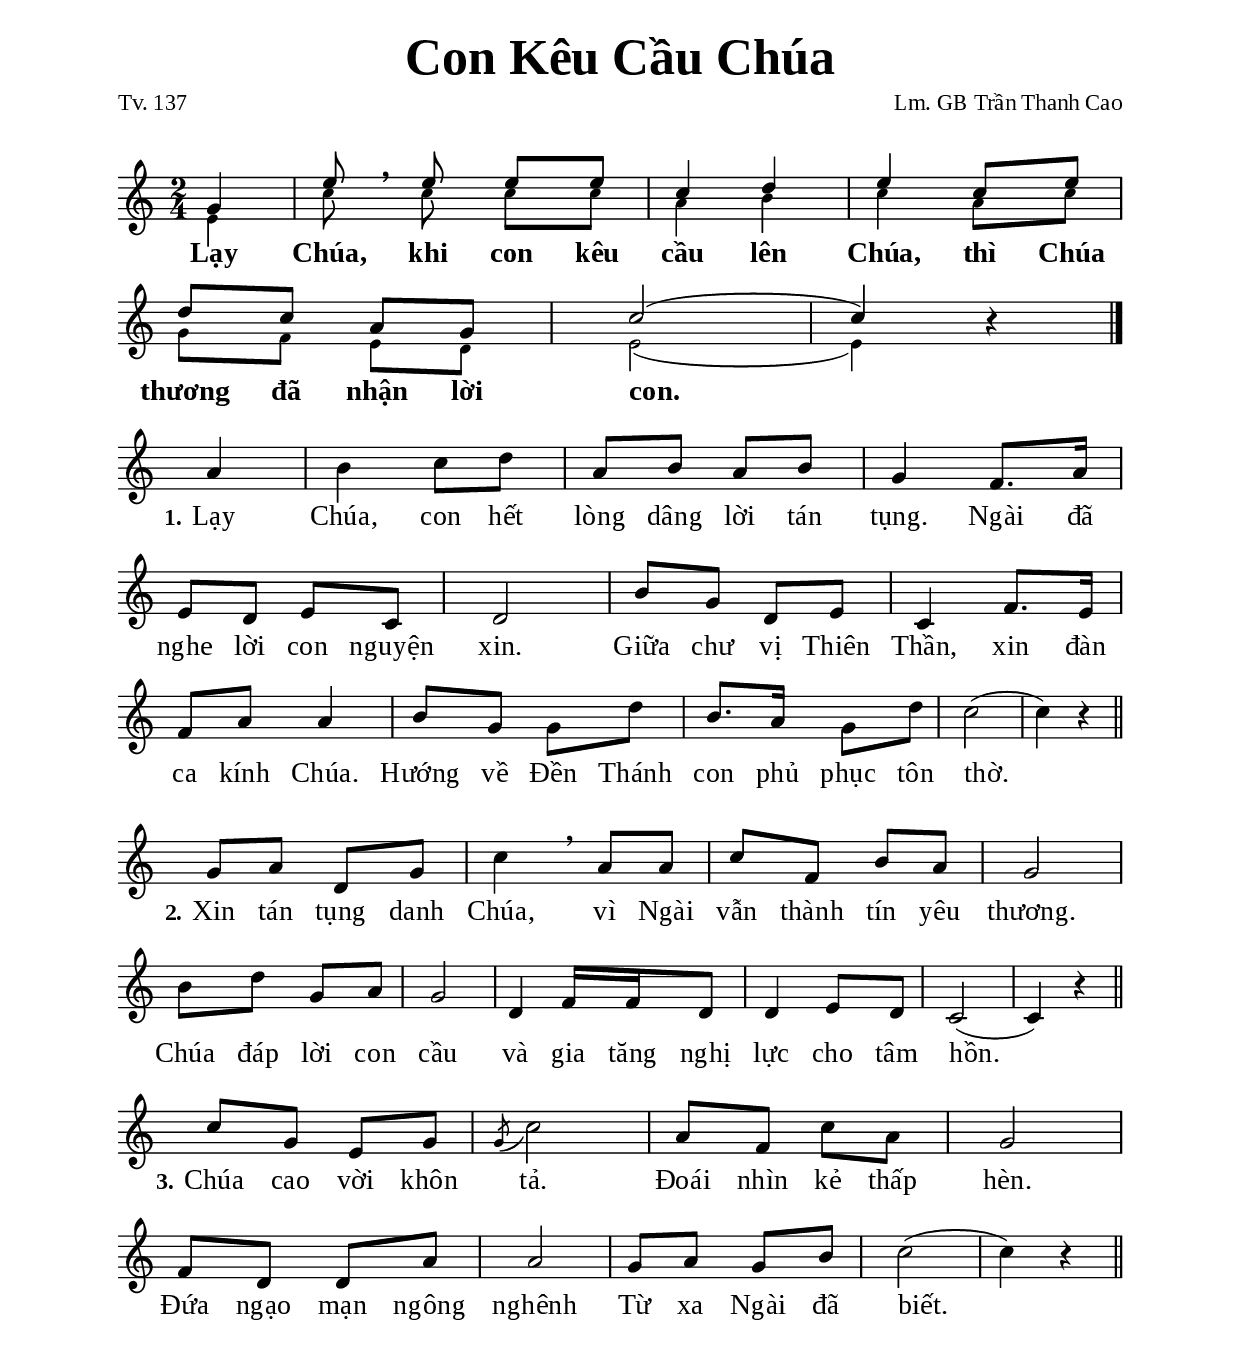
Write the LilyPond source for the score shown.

% Cài đặt chung
\version "2.22.1"
\include "english.ly"

\header {
  title = \markup { \fontsize #3 "Con Kêu Cầu Chúa" }
  poet = "Tv. 137"
  composer = "Lm. GB Trần Thanh Cao"
  arranger = " "
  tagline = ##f
}


\paper {
  #(set-paper-size "a4")
  top-margin = 10\mm
  bottom-margin = 10\mm
  left-margin = 20\mm
  right-margin = 20\mm
  indent = #0
  #(define fonts
    (make-pango-font-tree
      "Liberation Serif"
      "Liberation Serif"
      "Liberation Serif"
      (/ 20 20)))
  page-count = #1
}

% Nhạc điệp khúc
nhacDiepKhucSop = \relative c'' {

  \partial 4 g4 |
  e'8 \breathe e e e |
  c4 d |
  e c8 e |
  d c a g |
  c2 ( |
  c4) r \bar "|."
}

nhacDiepKhucBass = \relative c'' {
  \override NoteHead.font-size = #-2
  \partial 4 e,4 |
  c'8 \breathe c c c |
  a4 b |
  c a8 c |
  g f e d |
  e2 ( |
  e4) r
}

% Nhạc phiên khúc
nhacPhienKhucMot = \relative c'' {
  \partial 4 a4 |
  b c8 d |
  a b a b |
  g4 f8. a16 |
  e8 d e c |
  d2 |
  b'8 g d e |
  c4 f8. e16 |
  f8 a a4 |
  b8 g g d' |
  b8. a16 g8 d' |
  c2 ( |
  c4) r \bar "||"
}

nhacPhienKhucHai = \relative c'' {
  g8 a d, g |
  c4 \breathe a8 a |
  c f, b a |
  g2 |
  b8 d g, a |
  g2 |
  d4 f16 f d8 |
  d4 e8 d |
  c2 ( |
  c4) r \bar "||"
}

nhacPhienKhucBa = \relative c'' {
  c8 g e g |
  \acciaccatura g8 c2 |
  a8 f c' a |
  g2 |
  f8 d d a' |
  a2 |
  g8 a g b |
  c2 ( |
  c4) r \bar "||"
}

% Lời điệp khúc
loiDiepKhuc = \lyricmode {
  \override Lyrics.LyricText.font-series = #'bold
  Lạy Chúa, khi con kêu cầu lên Chúa,
  thì Chúa thương đã nhận lời con.
}

% Lời phiên khúc
loiPhienKhucMot = \lyricmode {
  \set stanza = #"1."
  Lạy Chúa, con hết lòng dâng lời tán tụng.
  Ngài đã nghe lời con nguyện xin.
  Giữa chư vị Thiên Thần,
  xin đàn ca kính Chúa.
  Hướng về Đền Thánh con phủ phục tôn thờ.
}

loiPhienKhucHai = \lyricmode {
  \set stanza = #"2."
  Xin tán tụng danh Chúa,
  vì Ngài vẫn thành tín yêu thương.
  Chúa đáp lời con cầu và gia tăng nghị lực cho tâm hồn.
}

loiPhienKhucBa = \lyricmode {
  \set stanza = #"3."
  Chúa cao vời khôn tả.
  Đoái nhìn kẻ thấp hèn.
  Đứa ngạo mạn ngông nghênh
  Từ xa Ngài đã biết.
}


% Dàn trang
\score {
  \new ChoirStaff <<
    \new Staff = diepKhuc \with {
        \consists "Merge_rests_engraver"
        %\magnifyStaff #(magstep +1)
      }
      <<
      \new Voice = beSop {
        \voiceOne \key c \major \time 2/4 \nhacDiepKhucSop
      }
      \new Voice = beBas {
        \voiceTwo \key c \major \time 2/4 \nhacDiepKhucBass
      }
    >>
    \new Lyrics \lyricsto beSop \loiDiepKhuc
  >>
  \layout {
    \override Lyrics.LyricText.font-series = #'bold
    \override Lyrics.LyricText.font-size = #+2
    \override Lyrics.LyricSpace.minimum-distance = #4.0
    \override Score.BarNumber.break-visibility = ##(#f #f #f)
    \override Score.SpacingSpanner.uniform-stretching = ##t
  }
}

\score {
  \new ChoirStaff <<
    \new Staff = phienKhuc \with {
        %\magnifyStaff #(magstep +1)
      }
      <<
      \new Voice = beSop {
        \key c \major \time 2/4 \nhacPhienKhucMot
      }
    >>
    \new Lyrics \lyricsto beSop \loiPhienKhucMot
  >>
  \layout {
    \override Staff.TimeSignature.transparent = ##t
    \override Lyrics.LyricText.font-size = #+2
    \override Lyrics.LyricSpace.minimum-distance = #2.0
    \override Score.BarNumber.break-visibility = ##(#f #f #f)
    \override Score.SpacingSpanner.uniform-stretching = ##t
  }
}

\score {
  \new ChoirStaff <<
    \new Staff = phienKhuc \with {
        %\magnifyStaff #(magstep +1)
      }
      <<
      \new Voice = beSop {
        \key c \major \time 2/4 \nhacPhienKhucHai
      }
    >>
    \new Lyrics \lyricsto beSop \loiPhienKhucHai
  >>
  \layout {
    \override Staff.TimeSignature.transparent = ##t
    \override Lyrics.LyricText.font-size = #+2
    \override Lyrics.LyricSpace.minimum-distance = #2.1
    \override Score.BarNumber.break-visibility = ##(#f #f #f)
    \override Score.SpacingSpanner.uniform-stretching = ##t
  }
}

\score {
  \new ChoirStaff <<
    \new Staff = phienKhuc \with {
        %\magnifyStaff #(magstep +1)
      }
      <<
      \new Voice = beSop {
        \key c \major \time 2/4 \nhacPhienKhucBa
      }
    >>
    \new Lyrics \lyricsto beSop \loiPhienKhucBa
  >>
  \layout {
    \override Staff.TimeSignature.transparent = ##t
    \override Lyrics.LyricText.font-size = #+2
    \override Lyrics.LyricSpace.minimum-distance = #2.5
    \override Score.BarNumber.break-visibility = ##(#f #f #f)
    \override Score.SpacingSpanner.uniform-stretching = ##t
  }
}
